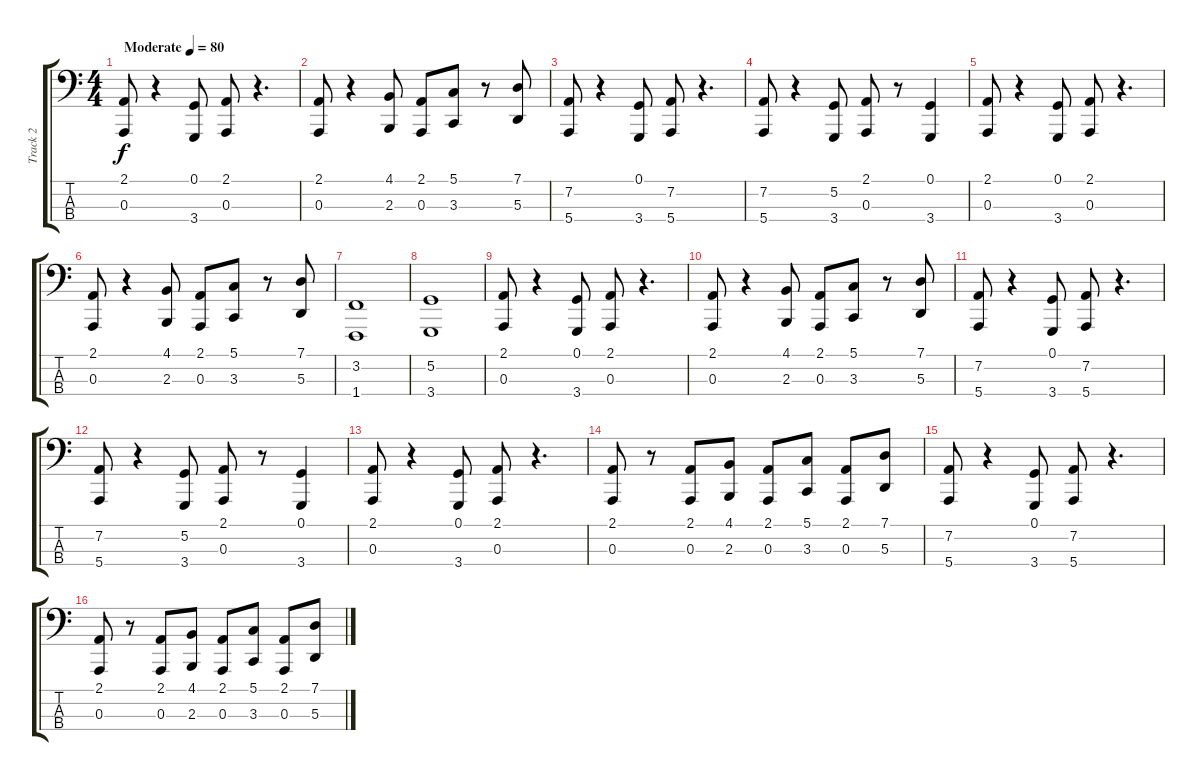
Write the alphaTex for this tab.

\track ("Track 2" "Track 2") {instrument stringensemble1}
\staff {score tabs}
\tuning (G2 D2 A1 E1) {hide}
\ts (4 4)
\tempo (80 "Moderate")
\clef f4
\ks c
(2.1 0.3).8{dy f instrument stringensemble1} r.4 (0.1 3.4).8 (2.1 0.3).8 r.4{d} |
(2.1 0.3).8 r.4 (4.1 2.3).8 (2.1 0.3).8 (5.1 3.3).8 r.8 (7.1 5.3).8 |
(7.2 5.4).8 r.4 (0.1 3.4).8 (7.2 5.4).8 r.4{d} |
(7.2 5.4).8 r.4 (5.2 3.4).8 (2.1 0.3).8 r.8 (0.1 3.4).4 |
(2.1 0.3).8 r.4 (0.1 3.4).8 (2.1 0.3).8 r.4{d} |
(2.1 0.3).8 r.4 (4.1 2.3).8 (2.1 0.3).8 (5.1 3.3).8 r.8 (7.1 5.3).8 |
(3.2 1.4).1 |
(5.2 3.4).1 |
(2.1 0.3).8 r.4 (0.1 3.4).8 (2.1 0.3).8 r.4{d} |
(2.1 0.3).8 r.4 (4.1 2.3).8 (2.1 0.3).8 (5.1 3.3).8 r.8 (7.1 5.3).8 |
(7.2 5.4).8 r.4 (0.1 3.4).8 (7.2 5.4).8 r.4{d} |
(7.2 5.4).8 r.4 (5.2 3.4).8 (2.1 0.3).8 r.8 (0.1 3.4).4 |
(2.1 0.3).8 r.4 (0.1 3.4).8 (2.1 0.3).8 r.4{d} |
(2.1 0.3).8 r.8 (2.1 0.3).8 (4.1 2.3).8 (2.1 0.3).8 (5.1 3.3).8 (2.1 0.3).8 (7.1 5.3).8 |
(7.2 5.4).8 r.4 (0.1 3.4).8 (7.2 5.4).8 r.4{d} |
(2.1 0.3).8 r.8 (2.1 0.3).8 (4.1 2.3).8 (2.1 0.3).8 (5.1 3.3).8 (2.1 0.3).8 (7.1 5.3).8
